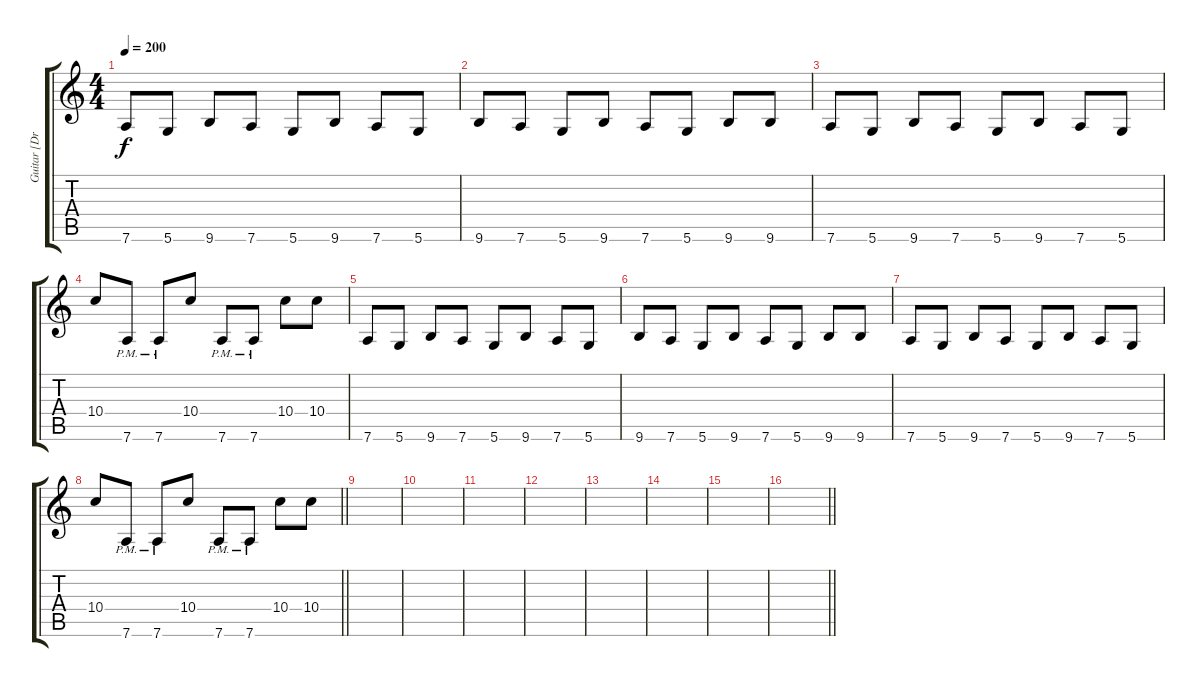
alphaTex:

\track ("Guitar [Drop D]" "Guitar [Dr") {instrument distortionguitar}
\staff {score tabs}
\tuning (E4 B3 G3 D3 A2 D2) {hide}
\ts (4 4)
\section ("" "")
\tempo 200
\clef g2
\ks c
7.6.8{dy f} 5.6.8 9.6.8 7.6.8 5.6.8 9.6.8 7.6.8 5.6.8 |
9.6.8 7.6.8 5.6.8 9.6.8 7.6.8 5.6.8 9.6.8 9.6.8 |
7.6.8 5.6.8 9.6.8 7.6.8 5.6.8 9.6.8 7.6.8 5.6.8 |
10.4.8 7.6{pm}.8 7.6{pm}.8 10.4.8 7.6{pm}.8 7.6{pm}.8 10.4.8 10.4.8 |
7.6.8 5.6.8 9.6.8 7.6.8 5.6.8 9.6.8 7.6.8 5.6.8 |
9.6.8 7.6.8 5.6.8 9.6.8 7.6.8 5.6.8 9.6.8 9.6.8 |
7.6.8 5.6.8 9.6.8 7.6.8 5.6.8 9.6.8 7.6.8 5.6.8 |
\barLineRight lightlight
10.4.8 7.6{pm}.8 7.6{pm}.8 10.4.8 7.6{pm}.8 7.6{pm}.8 10.4.8 10.4.8 |
\section ("" "")
|
|
|
|
|
|
|
\barLineRight lightlight
